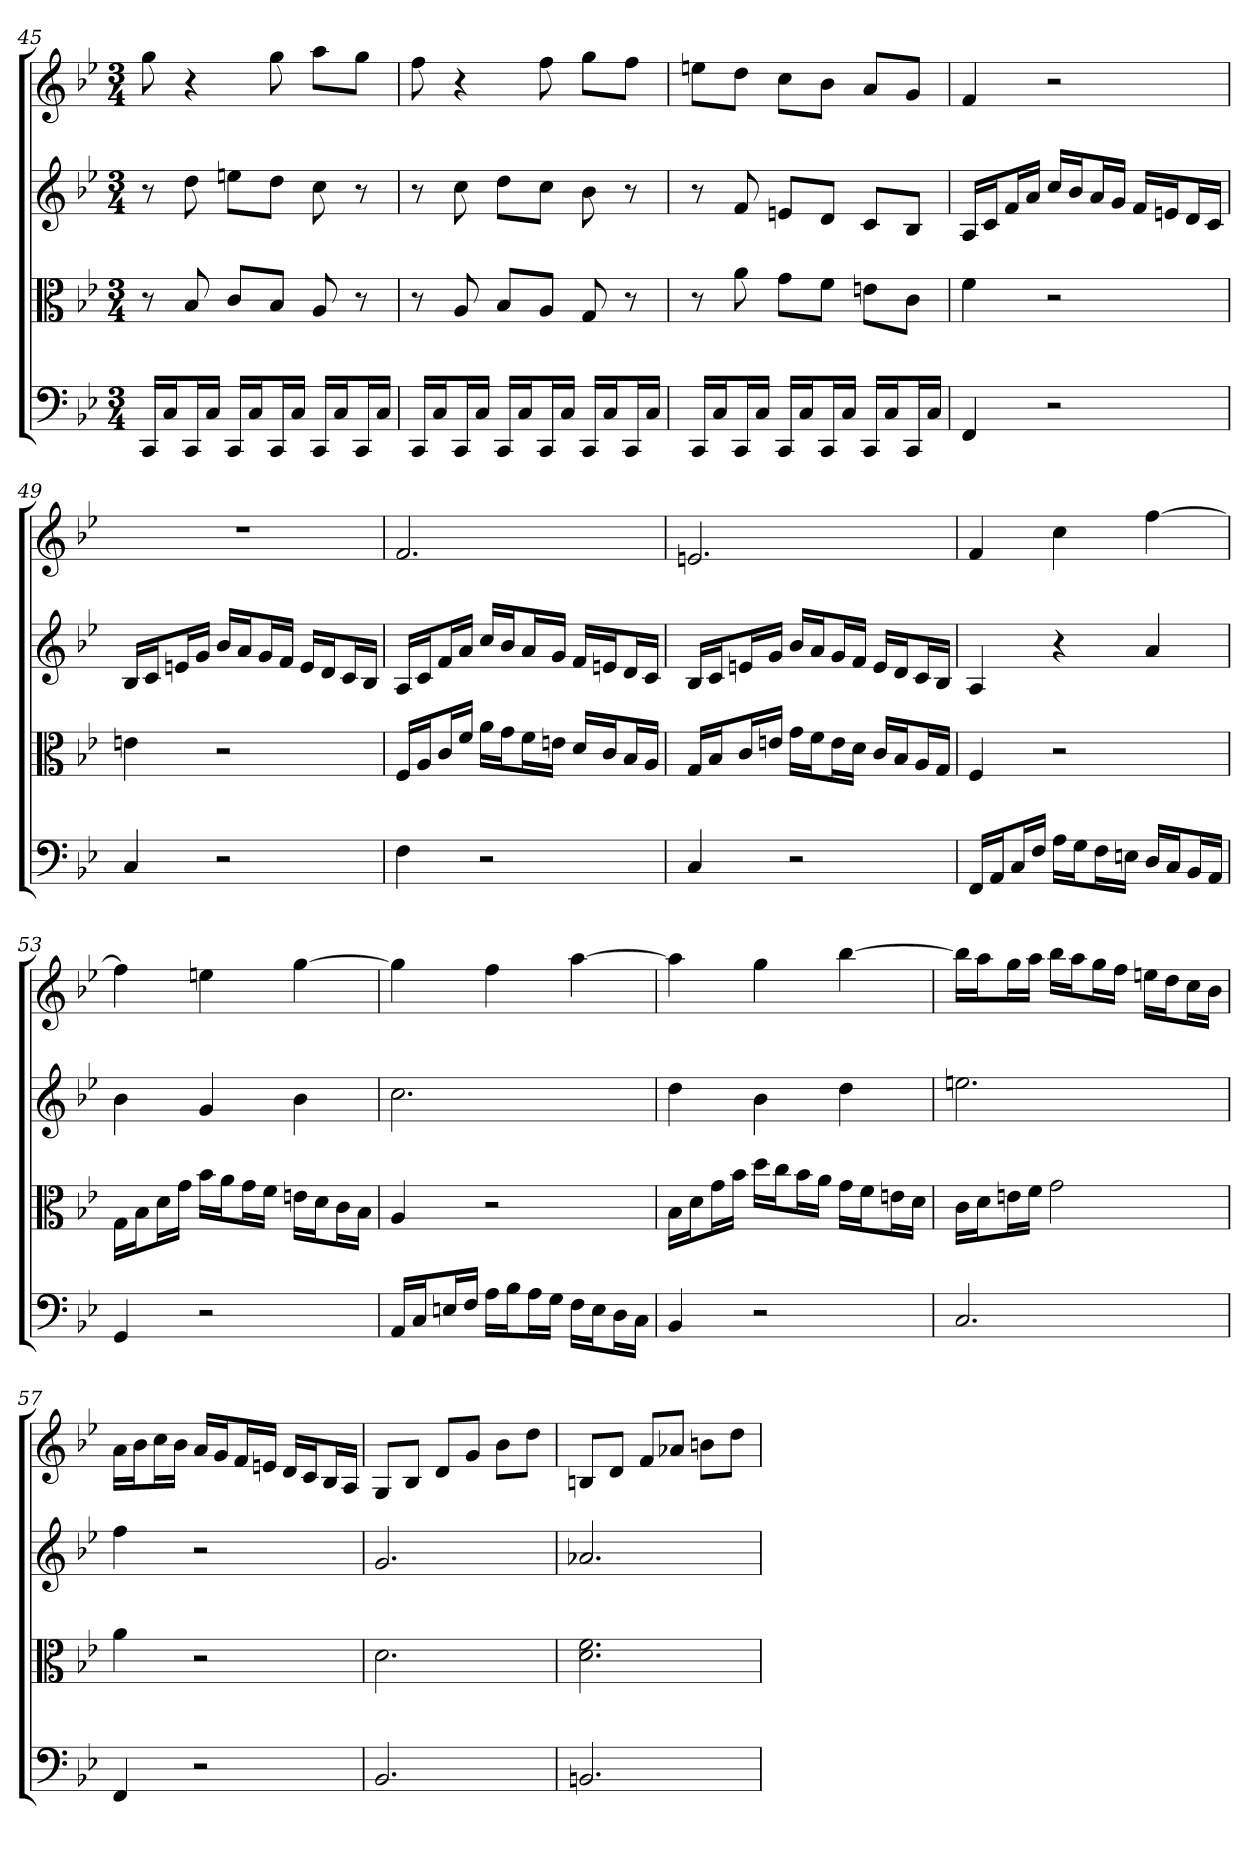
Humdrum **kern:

**kern	**kern	**kern	**kern
*part4	*part3	*part2	*part1
*staff4	*staff3	*staff2	*staff1
*clefF4	*clefC3	*	*
*k[b-e-]	*k[b-e-]	*k[b-e-]	*k[b-e-]
*B-:	*B-:	*B-:	*B-:
*M3/4	*M3/4	*M3/4	*M3/4
=45	=45	=45	=45
16CC/LL	8r	8r	8gg
16C/J	.	.	.
16CC/L	8B-	8dd	4r
16C/JJ	.	.	.
16CC/LL	8c/L	8eenL	.
16C/J	.	.	.
16CC/L	8B-/J	8ddJ	8gg
16C/JJ	.	.	.
16CC/LL	8A	8cc	8aaL
16C/J	.	.	.
16CC/L	8r	8r	8ggJ
16C/JJ	.	.	.
=46	=46	=46	=46
16CC/LL	8r	8r	8ff
16C/J	.	.	.
16CC/L	8A	8cc	4r
16C/JJ	.	.	.
16CC/LL	8B-/L	8ddL	.
16C/J	.	.	.
16CC/L	8A/J	8ccJ	8ff
16C/JJ	.	.	.
16CC/LL	8G	8b-	8ggL
16C/J	.	.	.
16CC/L	8r	8r	8ffJ
16C/JJ	.	.	.
=47	=47	=47	=47
16CC/LL	8r	8r	8eenL
16C/J	.	.	.
16CC/L	8a	8f	8ddJ
16C/JJ	.	.	.
16CC/LL	8g\L	8enL	8ccL
16C/J	.	.	.
16CC/L	8f\J	8dJ	8b-J
16C/JJ	.	.	.
16CC/LL	8en\L	8cL	8aL
16C/J	.	.	.
16CC/L	8c\J	8B-J	8gJ
16C/JJ	.	.	.
=48	=48	=48	=48
4FF	4f	16ALL	4f
.	.	16cJ	.
.	.	16fL	.
.	.	16aJJ	.
2r	2r	16ccLL	2r
.	.	16b-J	.
.	.	16aL	.
.	.	16gJJ	.
.	.	16fLL	.
.	.	16enJ	.
.	.	16dL	.
.	.	16cJJ	.
=49	=49	=49	=49
4C	4en	16B-LL	2.r
.	.	16cJ	.
.	.	16enL	.
.	.	16gJJ	.
2r	2r	16b-LL	.
.	.	16aJ	.
.	.	16gL	.
.	.	16fJJ	.
.	.	16eLL	.
.	.	16dJ	.
.	.	16cL	.
.	.	16B-JJ	.
=50	=50	=50	=50
4F	16F/LL	16ALL	2.f
.	16A/J	16cJ	.
.	16c/L	16fL	.
.	16f/JJ	16aJJ	.
2r	16a\LL	16ccLL	.
.	16g\J	16b-J	.
.	16f\L	16aL	.
.	16en\JJ	16gJJ	.
.	16d/LL	16fLL	.
.	16c/J	16enJ	.
.	16B-/L	16dL	.
.	16A/JJ	16cJJ	.
=51	=51	=51	=51
4C	16G/LL	16B-LL	2.en
.	16B-/J	16cJ	.
.	16c/L	16enL	.
.	16en/JJ	16gJJ	.
2r	16g\LL	16b-LL	.
.	16f\J	16aJ	.
.	16e\L	16gL	.
.	16d\JJ	16fJJ	.
.	16c/LL	16eLL	.
.	16B-/J	16dJ	.
.	16A/L	16cL	.
.	16G/JJ	16B-JJ	.
=52	=52	=52	=52
16FF/LL	4F	4A	4f
16AA/J	.	.	.
16C/L	.	.	.
16F/JJ	.	.	.
16A\LL	2r	4r	4cc
16G\J	.	.	.
16F\L	.	.	.
16En\JJ	.	.	.
16D/LL	.	4a	[4ff
16C/J	.	.	.
16BB-/L	.	.	.
16AA/JJ	.	.	.
=53	=53	=53	=53
4GG	16G\LL	4b-	4ff]
.	16B-\J	.	.
.	16d\L	.	.
.	16g\JJ	.	.
2r	16b-\LL	4g	4een
.	16a\J	.	.
.	16g\L	.	.
.	16f\JJ	.	.
.	16en\LL	4b-	[4gg
.	16d\J	.	.
.	16c\L	.	.
.	16B-\JJ	.	.
=54	=54	=54	=54
16AA/LL	4A	2.cc	4gg]
16C/J	.	.	.
16En/L	.	.	.
16F/JJ	.	.	.
16A\LL	2r	.	4ff
16B-\J	.	.	.
16A\L	.	.	.
16G\JJ	.	.	.
16F\LL	.	.	[4aa
16E\J	.	.	.
16D\L	.	.	.
16C\JJ	.	.	.
=55	=55	=55	=55
4BB-	16B-\LL	4dd	4aa]
.	16d\J	.	.
.	16g\L	.	.
.	16b-\JJ	.	.
2r	16dd\LL	4b-	4gg
.	16cc\J	.	.
.	16b-\L	.	.
.	16a\JJ	.	.
.	16g\LL	4dd	[4bb-
.	16f\J	.	.
.	16en\L	.	.
.	16d\JJ	.	.
=56	=56	=56	=56
2.C	16c\LL	2.een	16bb-LL]
.	16d\J	.	16aaJ
.	16en\L	.	16ggL
.	16f\JJ	.	16aaJJ
.	2g	.	16bb-LL
.	.	.	16aaJ
.	.	.	16ggL
.	.	.	16ffJJ
.	.	.	16eenLL
.	.	.	16ddJ
.	.	.	16ccL
.	.	.	16b-JJ
=57	=57	=57	=57
4FF	4a	4ff	16aLL
.	.	.	16b-J
.	.	.	16ccL
.	.	.	16b-JJ
2r	2r	2r	16aLL
.	.	.	16gJ
.	.	.	16fL
.	.	.	16enJJ
.	.	.	16dLL
.	.	.	16cJ
.	.	.	16B-L
.	.	.	16AJJ
=58	=58	=58	=58
2.BB-	2.d	2.g	8GL
.	.	.	8B-J
.	.	.	8dL
.	.	.	8gJ
.	.	.	8b-L
.	.	.	8ddJ
=59	=59	=59	=59
2.BBn	2.d 2.f	2.a-X	8BnL
.	.	.	8dJ
.	.	.	8fL
.	.	.	8a-XJ
.	.	.	8bnL
.	.	.	8ddJ
=	=	=	=
*-	*-	*-	*-
